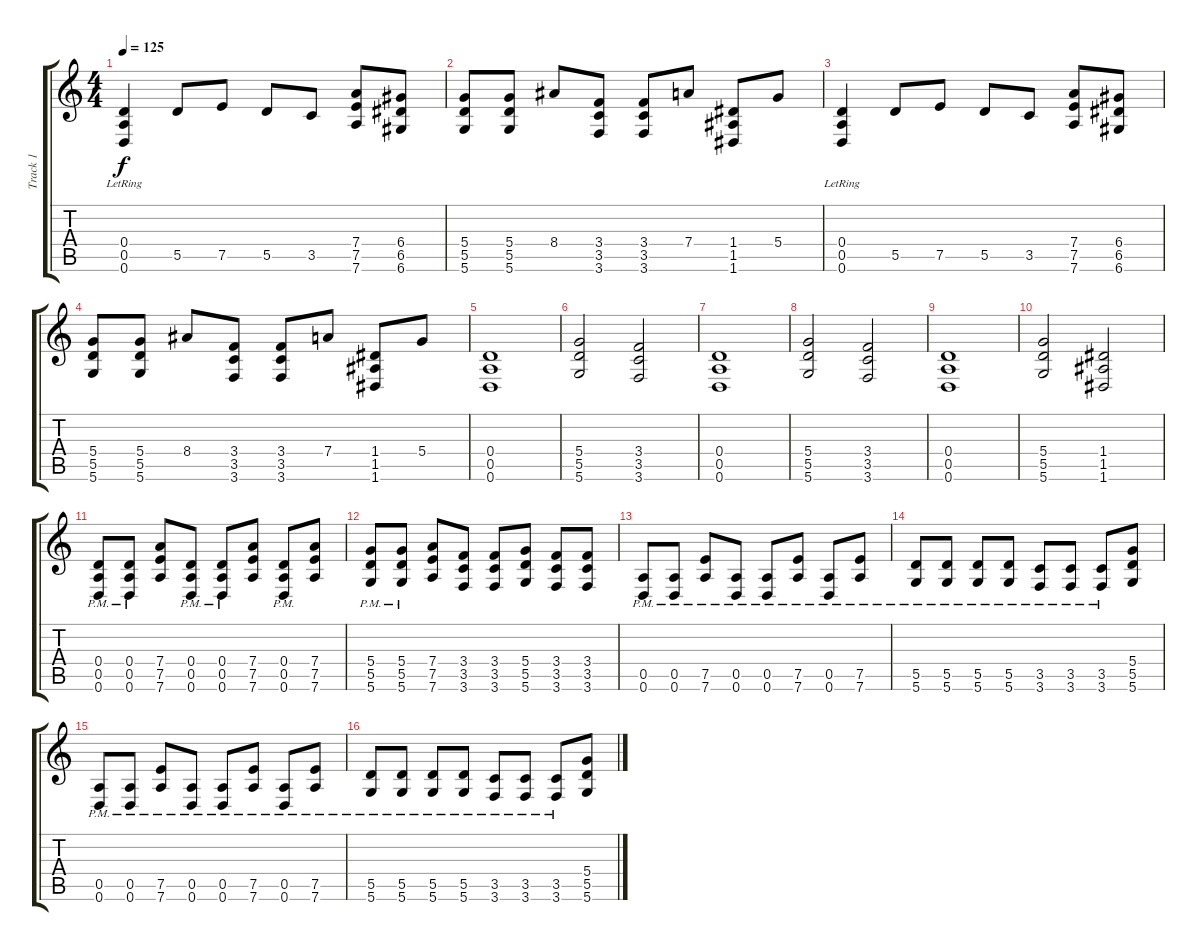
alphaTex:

\track ("Track 1" "Track 1") {instrument overdrivenguitar}
\staff {score tabs}
\tuning (E4 B3 G3 D3 A2 D2) {hide}
\ts (4 4)
\tempo 125
\clef g2
\ks c
(0.4{lr} 0.5{lr} 0.6{lr}).4{dy f} 5.5.8 7.5.8 5.5.8 3.5.8 (7.4 7.5 7.6).8 (6.4 6.5 6.6).8 |
(5.4 5.5 5.6).8 (5.4 5.5 5.6).8 8.4.8 (3.4 3.5 3.6).8 (3.4 3.5 3.6).8 7.4.8 (1.4 1.5 1.6).8 5.4.8 |
(0.4{lr} 0.5{lr} 0.6{lr}).4 5.5.8 7.5.8 5.5.8 3.5.8 (7.4 7.5 7.6).8 (6.4 6.5 6.6).8 |
(5.4 5.5 5.6).8 (5.4 5.5 5.6).8 8.4.8 (3.4 3.5 3.6).8 (3.4 3.5 3.6).8 7.4.8 (1.4 1.5 1.6).8 5.4.8 |
(0.4 0.5 0.6).1 |
(5.4 5.5 5.6).2 (3.4 3.5 3.6).2 |
(0.4 0.5 0.6).1 |
(5.4 5.5 5.6).2 (3.4 3.5 3.6).2 |
(0.4 0.5 0.6).1 |
(5.4 5.5 5.6).2 (1.4 1.5 1.6).2 |
(0.4{pm} 0.5{pm} 0.6{pm}).8 (0.4{pm} 0.5{pm} 0.6{pm}).8 (7.4 7.5 7.6).8 (0.4{pm} 0.5{pm} 0.6{pm}).8 (0.4{pm} 0.5{pm} 0.6{pm}).8 (7.4 7.5 7.6).8 (0.4{pm} 0.5{pm} 0.6{pm}).8 (7.4 7.5 7.6).8 |
(5.4{pm} 5.5{pm} 5.6{pm}).8 (5.4{pm} 5.5{pm} 5.6{pm}).8 (7.4 7.5 7.6).8 (3.4 3.5 3.6).8 (3.4 3.5 3.6).8 (5.4 5.5 5.6).8 (3.4 3.5 3.6).8 (3.4 3.5 3.6).8 |
(0.5{pm} 0.6{pm}).8 (0.5{pm} 0.6{pm}).8 (7.5{pm} 7.6{pm}).8 (0.5{pm} 0.6{pm}).8 (0.5{pm} 0.6{pm}).8 (7.5{pm} 7.6{pm}).8 (0.5{pm} 0.6{pm}).8 (7.5{pm} 7.6{pm}).8 |
(5.5{pm} 5.6{pm}).8 (5.5{pm} 5.6{pm}).8 (5.5{pm} 5.6{pm}).8 (5.5{pm} 5.6{pm}).8 (3.5{pm} 3.6{pm}).8 (3.5{pm} 3.6{pm}).8 (3.5{pm} 3.6{pm}).8 (5.4 5.5 5.6).8 |
(0.5{pm} 0.6{pm}).8 (0.5{pm} 0.6{pm}).8 (7.5{pm} 7.6{pm}).8 (0.5{pm} 0.6{pm}).8 (0.5{pm} 0.6{pm}).8 (7.5{pm} 7.6{pm}).8 (0.5{pm} 0.6{pm}).8 (7.5{pm} 7.6{pm}).8 |
(5.5{pm} 5.6{pm}).8 (5.5{pm} 5.6{pm}).8 (5.5{pm} 5.6{pm}).8 (5.5{pm} 5.6{pm}).8 (3.5{pm} 3.6{pm}).8 (3.5{pm} 3.6{pm}).8 (3.5{pm} 3.6{pm}).8 (5.4 5.5 5.6).8
